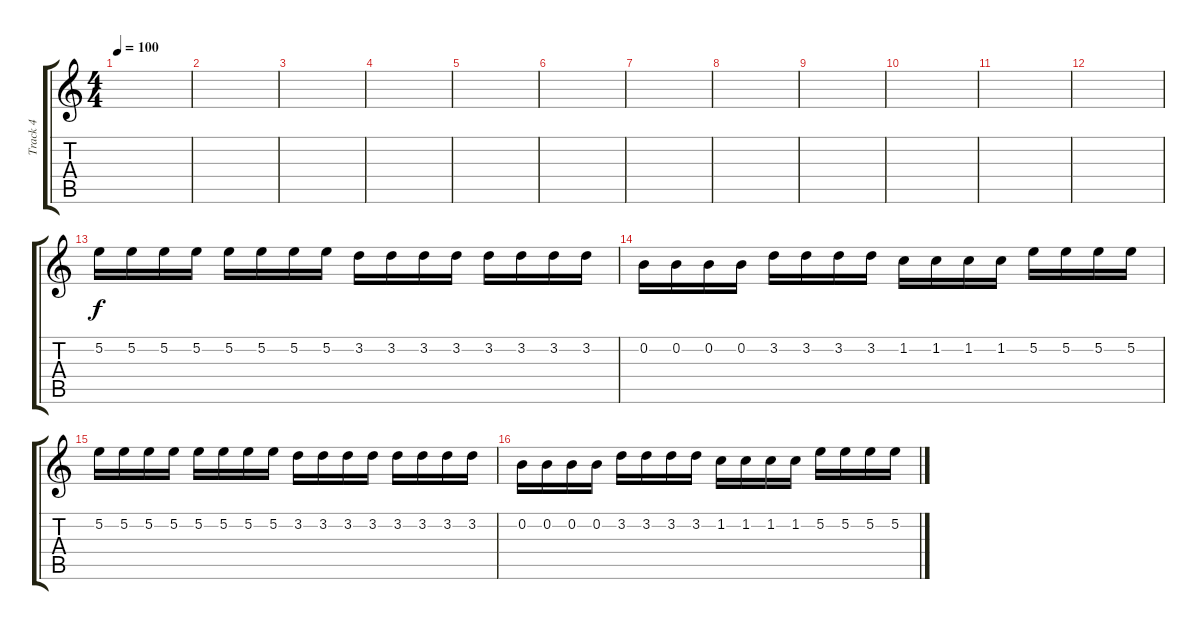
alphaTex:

\track ("Track 4" "Track 4") {instrument distortionguitar}
\staff {score tabs}
\tuning (E4 B3 G3 D3 A2 E2) {hide}
\ts (4 4)
\tempo 100
\clef g2
\ks c
|
|
|
|
|
|
|
|
|
|
|
|
5.2.16 5.2.16 5.2.16 5.2.16 5.2.16 5.2.16 5.2.16 5.2.16 3.2.16 3.2.16 3.2.16 3.2.16 3.2.16 3.2.16 3.2.16 3.2.16 |
0.2.16 0.2.16 0.2.16 0.2.16 3.2.16 3.2.16 3.2.16 3.2.16 1.2.16 1.2.16 1.2.16 1.2.16 5.2.16 5.2.16 5.2.16 5.2.16 |
5.2.16 5.2.16 5.2.16 5.2.16 5.2.16 5.2.16 5.2.16 5.2.16 3.2.16 3.2.16 3.2.16 3.2.16 3.2.16 3.2.16 3.2.16 3.2.16 |
0.2.16 0.2.16 0.2.16 0.2.16 3.2.16 3.2.16 3.2.16 3.2.16 1.2.16 1.2.16 1.2.16 1.2.16 5.2.16 5.2.16 5.2.16 5.2.16
